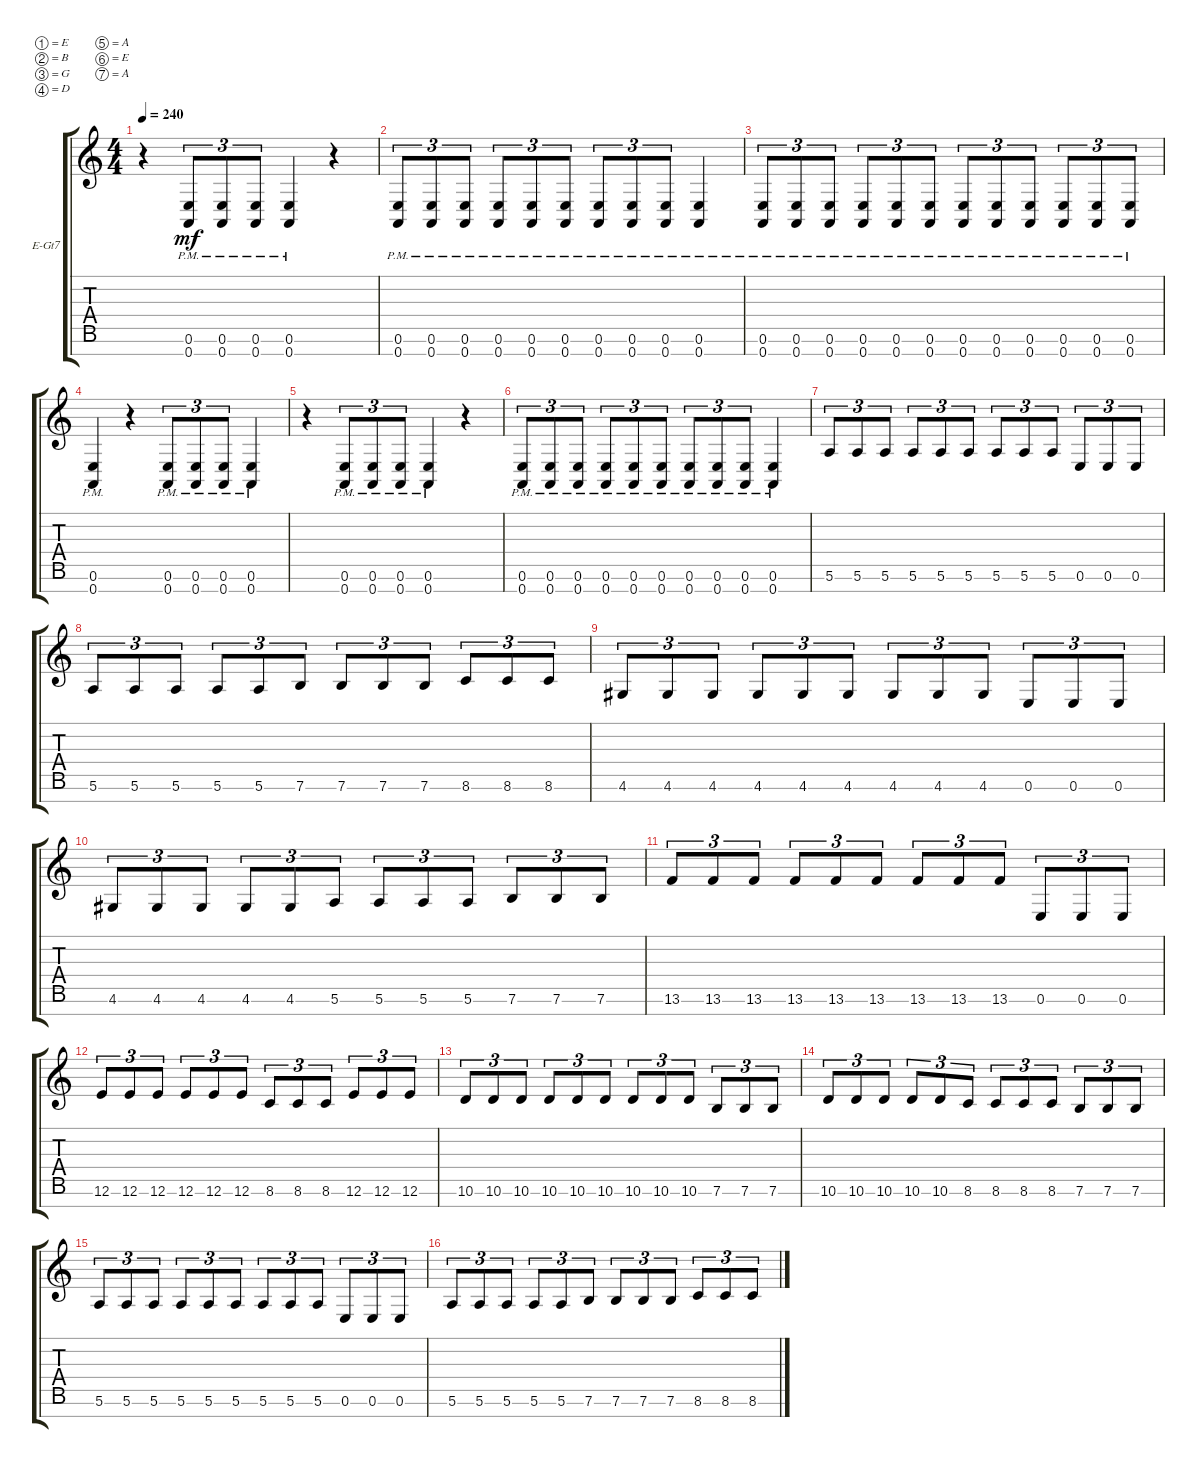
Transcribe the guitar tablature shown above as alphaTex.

\defaultSystemsLayout 4
\bracketExtendMode groupsimilarinstruments
\firstSystemTrackNameOrientation horizontal
\otherSystemsTrackNameOrientation horizontal
\track ("Electric Guitar" "E-Gt7") {instrument distortionguitar}
\staff {score tabs}
\tuning (E4 B3 G3 D3 A2 E2 A1)
\ts (4 4)
\tempo 240
\clef g2
\ks c
r.4{dy mf} (0.7{pm} 0.6{pm}).8{tu (3 2)} (0.7{pm} 0.6{pm}).8{tu (3 2)} (0.7{pm} 0.6{pm}).8{tu (3 2)} (0.7{pm} 0.6{pm}).4 r.4 |
(0.7{pm} 0.6{pm}).8{tu (3 2)} (0.7{pm} 0.6{pm}).8{tu (3 2)} (0.7{pm} 0.6{pm}).8{tu (3 2)} (0.7{pm} 0.6{pm}).8{tu (3 2)} (0.7{pm} 0.6{pm}).8{tu (3 2)} (0.7{pm} 0.6{pm}).8{tu (3 2)} (0.7{pm} 0.6{pm}).8{tu (3 2)} (0.7{pm} 0.6{pm}).8{tu (3 2)} (0.7{pm} 0.6{pm}).8{tu (3 2)} (0.7{pm} 0.6{pm}).4 |
(0.7{pm} 0.6{pm}).8{tu (3 2)} (0.7{pm} 0.6{pm}).8{tu (3 2)} (0.7{pm} 0.6{pm}).8{tu (3 2)} (0.7{pm} 0.6{pm}).8{tu (3 2)} (0.7{pm} 0.6{pm}).8{tu (3 2)} (0.7{pm} 0.6{pm}).8{tu (3 2)} (0.7{pm} 0.6{pm}).8{tu (3 2)} (0.7{pm} 0.6{pm}).8{tu (3 2)} (0.7{pm} 0.6{pm}).8{tu (3 2)} (0.7{pm} 0.6{pm}).8{tu (3 2)} (0.7{pm} 0.6{pm}).8{tu (3 2)} (0.7{pm} 0.6{pm}).8{tu (3 2)} |
(0.7{pm} 0.6{pm}).4 r.4 (0.7{pm} 0.6{pm}).8{tu (3 2)} (0.7{pm} 0.6{pm}).8{tu (3 2)} (0.7{pm} 0.6{pm}).8{tu (3 2)} (0.7{pm} 0.6{pm}).4 |
r.4 (0.7{pm} 0.6{pm}).8{tu (3 2)} (0.7{pm} 0.6{pm}).8{tu (3 2)} (0.7{pm} 0.6{pm}).8{tu (3 2)} (0.7{pm} 0.6{pm}).4 r.4 |
(0.7{pm} 0.6{pm}).8{tu (3 2)} (0.7{pm} 0.6{pm}).8{tu (3 2)} (0.7{pm} 0.6{pm}).8{tu (3 2)} (0.7{pm} 0.6{pm}).8{tu (3 2)} (0.7{pm} 0.6{pm}).8{tu (3 2)} (0.7{pm} 0.6{pm}).8{tu (3 2)} (0.7{pm} 0.6{pm}).8{tu (3 2)} (0.7{pm} 0.6{pm}).8{tu (3 2)} (0.7{pm} 0.6{pm}).8{tu (3 2)} (0.7{pm} 0.6{pm}).4 |
5.6.8{tu (3 2)} 5.6.8{tu (3 2)} 5.6.8{tu (3 2)} 5.6.8{tu (3 2)} 5.6.8{tu (3 2)} 5.6.8{tu (3 2)} 5.6.8{tu (3 2)} 5.6.8{tu (3 2)} 5.6.8{tu (3 2)} 0.6.8{tu (3 2)} 0.6.8{tu (3 2)} 0.6.8{tu (3 2)} |
5.6.8{tu (3 2)} 5.6.8{tu (3 2)} 5.6.8{tu (3 2)} 5.6.8{tu (3 2)} 5.6.8{tu (3 2)} 7.6.8{tu (3 2)} 7.6.8{tu (3 2)} 7.6.8{tu (3 2)} 7.6.8{tu (3 2)} 8.6.8{tu (3 2)} 8.6.8{tu (3 2)} 8.6.8{tu (3 2)} |
4.6.8{tu (3 2)} 4.6.8{tu (3 2)} 4.6.8{tu (3 2)} 4.6.8{tu (3 2)} 4.6.8{tu (3 2)} 4.6.8{tu (3 2)} 4.6.8{tu (3 2)} 4.6.8{tu (3 2)} 4.6.8{tu (3 2)} 0.6.8{tu (3 2)} 0.6.8{tu (3 2)} 0.6.8{tu (3 2)} |
4.6.8{tu (3 2)} 4.6.8{tu (3 2)} 4.6.8{tu (3 2)} 4.6.8{tu (3 2)} 4.6.8{tu (3 2)} 5.6.8{tu (3 2)} 5.6.8{tu (3 2)} 5.6.8{tu (3 2)} 5.6.8{tu (3 2)} 7.6.8{tu (3 2)} 7.6.8{tu (3 2)} 7.6.8{tu (3 2)} |
13.6.8{tu (3 2)} 13.6.8{tu (3 2)} 13.6.8{tu (3 2)} 13.6.8{tu (3 2)} 13.6.8{tu (3 2)} 13.6.8{tu (3 2)} 13.6.8{tu (3 2)} 13.6.8{tu (3 2)} 13.6.8{tu (3 2)} 0.6.8{tu (3 2)} 0.6.8{tu (3 2)} 0.6.8{tu (3 2)} |
12.6.8{tu (3 2)} 12.6.8{tu (3 2)} 12.6.8{tu (3 2)} 12.6.8{tu (3 2)} 12.6.8{tu (3 2)} 12.6.8{tu (3 2)} 8.6.8{tu (3 2)} 8.6.8{tu (3 2)} 8.6.8{tu (3 2)} 12.6.8{tu (3 2)} 12.6.8{tu (3 2)} 12.6.8{tu (3 2)} |
10.6.8{tu (3 2)} 10.6.8{tu (3 2)} 10.6.8{tu (3 2)} 10.6.8{tu (3 2)} 10.6.8{tu (3 2)} 10.6.8{tu (3 2)} 10.6.8{tu (3 2)} 10.6.8{tu (3 2)} 10.6.8{tu (3 2)} 7.6.8{tu (3 2)} 7.6.8{tu (3 2)} 7.6.8{tu (3 2)} |
10.6.8{tu (3 2)} 10.6.8{tu (3 2)} 10.6.8{tu (3 2)} 10.6.8{tu (3 2)} 10.6.8{tu (3 2)} 8.6.8{tu (3 2)} 8.6.8{tu (3 2)} 8.6.8{tu (3 2)} 8.6.8{tu (3 2)} 7.6.8{tu (3 2)} 7.6.8{tu (3 2)} 7.6.8{tu (3 2)} |
5.6.8{tu (3 2)} 5.6.8{tu (3 2)} 5.6.8{tu (3 2)} 5.6.8{tu (3 2)} 5.6.8{tu (3 2)} 5.6.8{tu (3 2)} 5.6.8{tu (3 2)} 5.6.8{tu (3 2)} 5.6.8{tu (3 2)} 0.6.8{tu (3 2)} 0.6.8{tu (3 2)} 0.6.8{tu (3 2)} |
5.6.8{tu (3 2)} 5.6.8{tu (3 2)} 5.6.8{tu (3 2)} 5.6.8{tu (3 2)} 5.6.8{tu (3 2)} 7.6.8{tu (3 2)} 7.6.8{tu (3 2)} 7.6.8{tu (3 2)} 7.6.8{tu (3 2)} 8.6.8{tu (3 2)} 8.6.8{tu (3 2)} 8.6.8{tu (3 2)}
